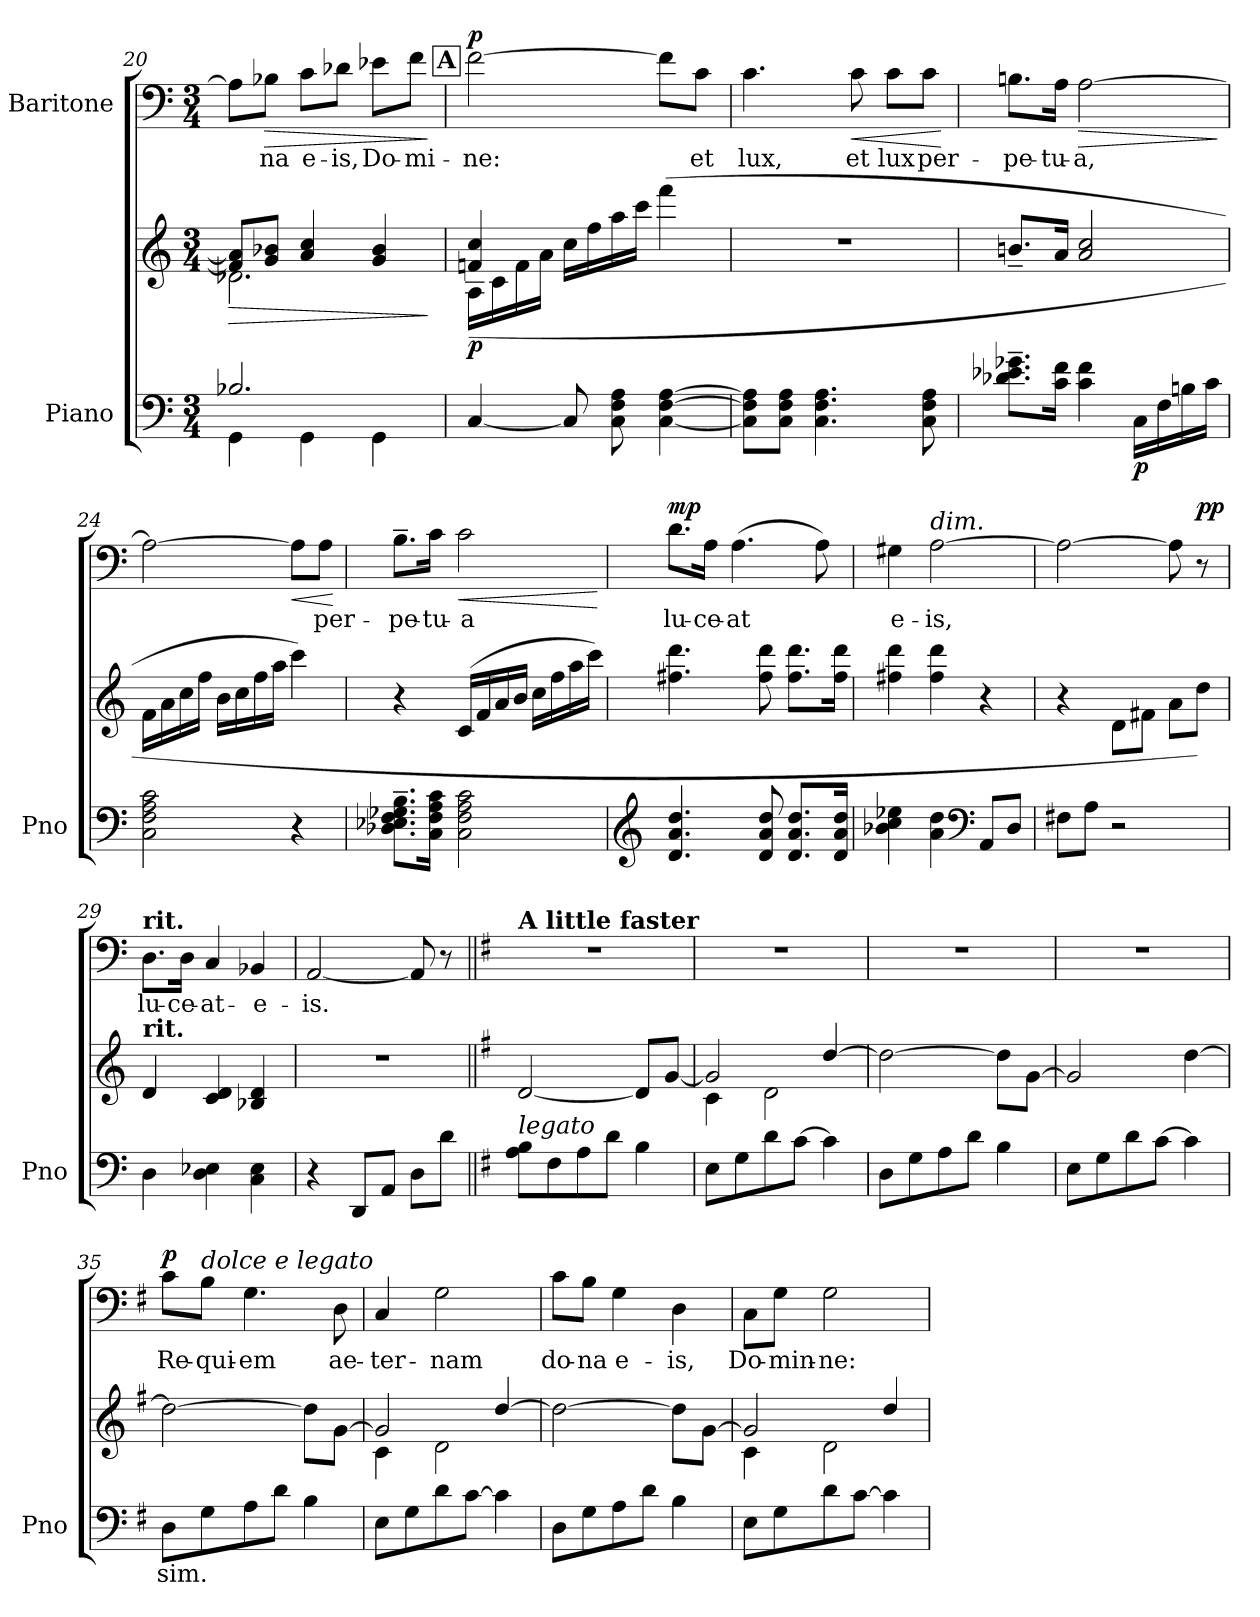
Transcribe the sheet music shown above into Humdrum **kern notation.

**kern	**text	**kern	**dynam	**kern	**text	**dynam
*part2	*part2	*part2	*part2	*part1	*part1	*part1
*staff3	*staff3	*staff2	*staff2/3	*staff1	*staff1	*staff1
*I"Piano	*	*	*	*I"Baritone	*	*
*I'Pno	*	*	*	*	*	*
*clefF4	*	*clefG2	*	*clefF4	*	*
*k[]	*	*k[]	*	*k[]	*	*
*M3/4	*	*M3/4	*	*M3/4	*	*
=20	=20	=20	=20	=20	=20	=20
*^	*	*	*	*	*	*
!	!	!	!	!LO:HP:b	!	!	!
*	*	*	*^	*	*	*	*
2.B-X/	4GG\	.	8f#/] 8a/]L	2.d-X\	>	8A\L]	.	.
!	!	!	!	!	!	!	!LO:LY:b	!LO:HP:b
.	.	.	8g/ 8b-X/J	.	.	8B-X\J	-na	>
!	!	!	!	!	!	!	!LO:LY:b	!
.	4GG\	.	4a/ 4cc/	.	.	8c\L	e-	.
!	!	!	!	!	!	!	!LO:LY:b	!
.	.	.	.	.	.	8d-X\J	-is,	.
!	!	!	!	!	!	!	!LO:LY:b	!
.	4GG\	.	4g/ 4b-/	.	.	8e-X\L	Do-	.
!	!	!	!	!	!	!	!LO:LY:b	!
.	.	.	.	.	.	8f\J	-mi-	.
*v	*v	*	*	*	*	*	*	*
*	*	*v	*v	*	*	*	*
.	.	.	]	.	.	]
!!LO:REH:place=s1:a:B:fs=14:t=A
=21	=21	=21	=21	=21	=21	=21
*	*	*^	*	*	*	*
!	!	!	!	!LO:DY:b	!	!LO:LY:b	!LO:DY:b
[4C/	.	4fn/ 4cc/	(>16A\LL	p	[2f\	-ne:	p
.	.	.	16c\	.	.	.	.
.	.	.	16f\	.	.	.	.
.	.	.	16a\JJ	.	.	.	.
8C/]	.	16cc\LL	2ryy	.	.	.	.
.	.	16ff\	.	.	.	.	.
8C\ 8F\ 8A\	.	16aa\	.	.	.	.	.
.	.	16ccc\JJ	.	.	.	.	.
[4C\ [4F\ [4A\	.	(4fff\	.	.	8f\L]	.	.
!	!	!	!	!	!	!LO:LY:b	!
.	.	.	.	.	8c\J	et	.
*	*	*v	*v	*	*	*	*
!!LO:LB:g=z
=22	=22	=22	=22	=22	=22	=22
!	!	!	!	!	!LO:LY:b	!
8C\] 8F\] 8A\]L	.	2.r	.	4.c\	lux,	.
8C\ 8F\ 8A\J	.	.	.	.	.	.
4.C\ 4.F\ 4.A\	.	.	.	.	.	.
!	!	!	!	!	!LO:LY:b	!LO:HP:b
.	.	.	.	8c\	et	<
!	!	!	!	!	!LO:LY:b	!
.	.	.	.	8c\L	lux	.
!	!	!	!	!	!LO:LY:b	!
8C\ 8F\ 8A\	.	.	.	8c\J	per-	.
.	.	.	.	.	.	[
=23	=23	=23	=23	=23	=23	=23
!	!	!	!	!	!LO:LY:b	!
8.d-X\~ 8.e-X\~ 8.g-X\~L	.	8.bn~/L	.	8.Bn\L	-pe-	.
!	!	!	!	!	!LO:LY:b	!
16c\ 16f\Jk	.	16a/Jk	.	16A\Jk	-tu-	.
!	!	!	!	!	!LO:LY:b	!LO:HP:b
4c\ 4f\	.	2a/ 2cc/	.	[2A\	-a,	>
!	!	!	!LO:DY:b=2	!	!	!
16C\LL	.	.	p	.	.	.
16F\	.	.	.	.	.	.
16Bn\	.	.	.	.	.	.
16c\JJ	.	.	.	.	.	.
.	.	.	.	.	.	]
=24	=24	=24	=24	=24	=24	=24
2C\ 2F\ 2A\ 2c\	.	16f\LL	.	2A\_	.	.
.	.	16a\	.	.	.	.
.	.	16cc\	.	.	.	.
.	.	16ff\JJ	.	.	.	.
.	.	16b\LL	.	.	.	.
.	.	16cc\	.	.	.	.
.	.	16ff\	.	.	.	.
.	.	16aa\JJ	.	.	.	.
!	!	!	!	!	!	!LO:HP:b
4r	.	4ccc\)	.	8A\L]	.	<
!	!	!	!	!	!LO:LY:b	!
.	.	.	.	8A\J	per-	.
.	.	.	.	.	.	[
=25	=25	=25	=25	=25	=25	=25
!	!	!	!	!	!LO:LY:b	!
8.D-X\~ 8.E-X\~ 8.F\~ 8.G-X\~ 8.B\~L	.	4r	.	8.B~\L	-pe-	.
!	!	!	!	!	!LO:LY:b	!
16C\ 16F\ 16A\ 16c\Jk	.	.	.	16c\Jk	-tu-	.
!	!	!	!	!	!LO:LY:b	!LO:HP:b
2C\ 2F\ 2A\ 2c\	.	(>16c/LL	.	2c\	-a	<
.	.	16f/	.	.	.	.
.	.	16a/	.	.	.	.
.	.	16b/JJ	.	.	.	.
.	.	16cc\LL	.	.	.	.
.	.	16ff\	.	.	.	.
.	.	16aa\	.	.	.	.
.	.	16ccc\JJ)	.	.	.	.
.	.	.	.	.	.	[
!!LO:LB:g=z
=26	=26	=26	=26	=26	=26	=26
*clefG2	*	*	*	*	*	*
!	!	!	!	!	!LO:LY:b	!LO:DY:a
4.d/ 4.a/ 4.dd/	.	4.ff#X\ 4.ddd\	.	8.d\L	lu-	mp
!	!	!	!	!	!LO:LY:b	!
.	.	.	.	16A\Jk	-ce-	.
!	!	!	!	!	!LO:LY:b	!
.	.	.	.	(>4.A\	-at	.
8d/ 8a/ 8dd/	.	8ff#\ 8ddd\	.	.	.	.
8.d/ 8.a/ 8.dd/L	.	8.ff#\ 8.ddd\L	.	.	.	.
.	.	.	.	8A\)	.	.
16d/ 16a/ 16dd/Jk	.	16ff#\ 16ddd\Jk	.	.	.	.
=27	=27	=27	=27	=27	=27	=27
!	!	!	!	!	!LO:LY:b	!
4b-X\ 4cc\ 4ee-X\	.	4ff#X\ 4ddd\	.	4G#X\	e-	.
!	!	!	!	!LO:TX:a:i:t=dim.	!	!
!	!	!	!	!	!LO:LY:b	!
4a\ 4dd\	.	4ff#\ 4ddd\	.	[2A\	-is,	.
*clefF4	*	*	*	*	*	*
(>8AA/L	.	4r	.	.	.	.
8D/J	.	.	.	.	.	.
=28	=28	=28	=28	=28	=28	=28
8F#X\L	.	4r	.	2A\_	.	.
8A\J	.	.	.	.	.	.
2r	.	8d\L	.	.	.	.
.	.	8f#X\J	.	.	.	.
.	.	8a\L	.	8A\]	.	.
!	!	!	!	!	!	!LO:DY:a
.	.	8dd\J)	.	8r	.	pp
=29	=29	=29	=29	=29	=29	=29
!	!	!	!	!LO:TX:a:B:t=rit.	!	!
!	!	!LO:TX:a:B:t=rit.	!	!	!	!
!	!	!	!	!	!LO:LY:b	!
4D\	.	4d/	.	8.D\L	lu-	.
!	!	!	!	!	!LO:LY:b	!
.	.	.	.	16D\Jk	-ce-	.
!	!	!	!	!	!LO:LY:b	!
4D\ 4E-X\	.	4c/ 4d/	.	4C/	-at-	.
!	!	!	!	!	!LO:LY:b	!
4C\ 4E-\	.	4B-X/ 4d/	.	4BB-X/	-e-	.
=30	=30	=30	=30	=30	=30	=30
!	!	!	!	!	!LO:LY:b	!
4r	.	2.r	.	[2AA/	-is.	.
8DD/L	.	.	.	.	.	.
8AA/J	.	.	.	.	.	.
8D\L	.	.	.	8AA/]	.	.
8dZ\J	.	.	.	8r	.	.
=31||	=31||	=31||	=31||	=31||	=31||	=31||
!!LO:REH:place=s1:a:B:fs=14:t=B
*k[f#]	*	*k[f#]	*	*k[f#]	*	*
*	*	*	*	*MM69	*	*
!	!	!	!	!LO:TX:a:B:t=A little faster	!	!
!LO:TX:a:i:t=legato	!	!	!	!	!	!
8A\ 8B\L	.	[2d/	.	2.r	.	.
8F#\	.	.	.	.	.	.
8A\	.	.	.	.	.	.
8d\J	.	.	.	.	.	.
4B\	.	8d/L]	.	.	.	.
.	.	[8g/J	.	.	.	.
!!LO:PB:g=z
=32	=32	=32	=32	=32	=32	=32
*	*	*^	*	*	*	*
8E\L	.	2g/]	4c\	.	2.r	.	.
8G\	.	.	.	.	.	.	.
8d\	.	.	2d\	.	.	.	.
[8c\J	.	.	.	.	.	.	.
4c\]	.	[4dd/	.	.	.	.	.
*	*	*v	*v	*	*	*	*
=33	=33	=33	=33	=33	=33	=33
8D\L	.	2dd\_	.	2.r	.	.
8G\	.	.	.	.	.	.
8A\	.	.	.	.	.	.
8d\J	.	.	.	.	.	.
4B\	.	8dd\L]	.	.	.	.
.	.	[8g\J	.	.	.	.
=34	=34	=34	=34	=34	=34	=34
8E\L	.	2g/]	.	2.r	.	.
8G\	.	.	.	.	.	.
8d\	.	.	.	.	.	.
[8c\J	.	.	.	.	.	.
4c\]	.	[4dd\	.	.	.	.
=35	=35	=35	=35	=35	=35	=35
!	!LO:LY:b	!	!	!	!LO:LY:b	!LO:DY:a
8D\L	sim.	2dd\_	.	8c\L	Re-	p
!	!	!	!	!LO:TX:a:i:t=dolce e legato	!	!
!	!	!	!	!	!LO:LY:b	!
8G\	.	.	.	8B\J	-qui-	.
!	!	!	!	!	!LO:LY:b	!
8A\	.	.	.	4.G\	-em	.
8d\J	.	.	.	.	.	.
4B\	.	8dd\L]	.	.	.	.
!	!	!	!	!	!LO:LY:b	!
.	.	[8g\J	.	8D\	ae-	.
=36	=36	=36	=36	=36	=36	=36
*	*	*^	*	*	*	*
!	!	!	!	!	!	!LO:LY:b	!
8E\L	.	2g/]	4c\	.	4C/	-ter-	.
8G\	.	.	.	.	.	.	.
!	!	!	!	!	!	!LO:LY:b	!
8d\	.	.	2d\	.	2G\	-nam	.
[8c\J	.	.	.	.	.	.	.
4c\]	.	[4dd/	.	.	.	.	.
*	*	*v	*v	*	*	*	*
=37	=37	=37	=37	=37	=37	=37
!	!	!	!	!	!LO:LY:b	!
8D\L	.	2dd\_	.	8c\L	do-	.
!	!	!	!	!	!LO:LY:b	!
8G\	.	.	.	8B\J	-na	.
!	!	!	!	!	!LO:LY:b	!
8A\	.	.	.	4G\	e-	.
8d\J	.	.	.	.	.	.
!	!	!	!	!	!LO:LY:b	!
4B\	.	8dd\L]	.	4D\	-is,	.
.	.	[8g\J	.	.	.	.
!!LO:LB:g=z
=38	=38	=38	=38	=38	=38	=38
*	*	*^	*	*	*	*
!	!	!	!	!	!	!LO:LY:b	!
8E\L	.	2g/]	4c\	.	8C\L	Do-	.
!	!	!	!	!	!	!LO:LY:b	!
8G\	.	.	.	.	8G\J	-min-	.
!	!	!	!	!	!	!LO:LY:b	!
8d\	.	.	2d\	.	2G\	-ne:	.
[8c\J	.	.	.	.	.	.	.
4c\]	.	4dd/	.	.	.	.	.
*	*	*v	*v	*	*	*	*
=	=	=	=	=	=	=
*-	*-	*-	*-	*-	*-	*-
